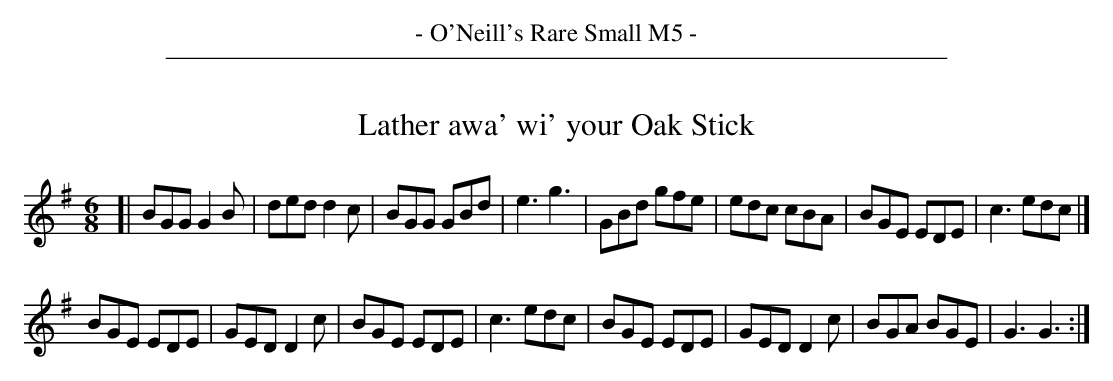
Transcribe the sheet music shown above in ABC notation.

X:1
T: Lather awa' wi' your Oak Stick
M: 6/8
L: 1/8
K: G
[|\
BGG G2B | ded d2c | BGG GBd | e3 g3 |\
GBd gfe | edc cBA | BGE EDE | c3 edc |]
BGE EDE | GED D2c | BGE EDE | c3 edc |\
BGE EDE | GED D2c | BGA BGE | G3 G3 :|
